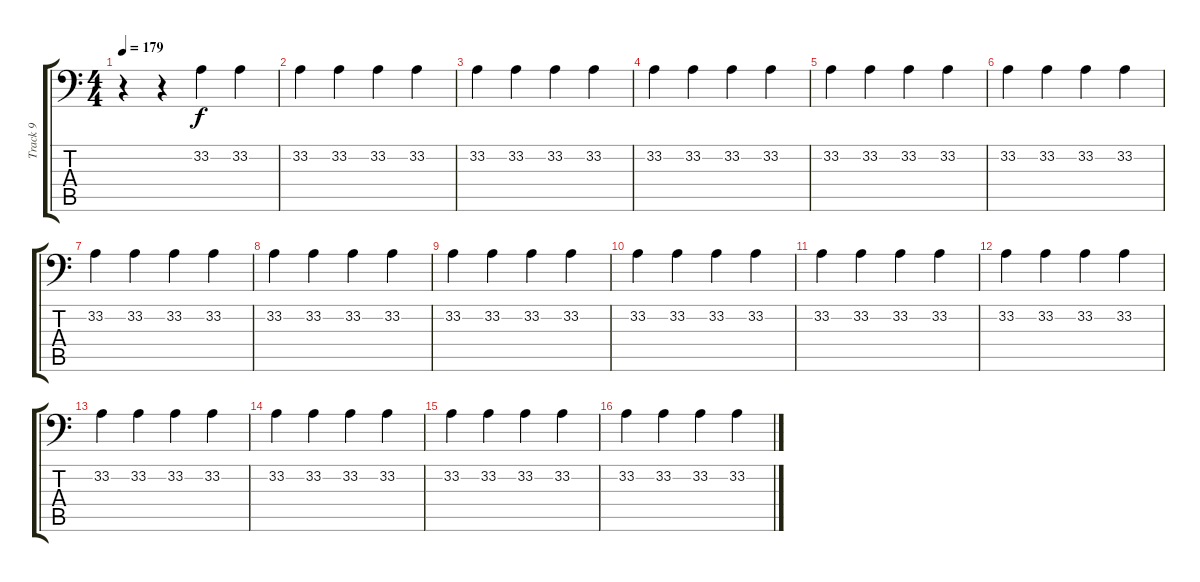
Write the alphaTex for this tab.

\track ("Track 9" "Track 9") {instrument acousticgrandpiano}
\staff {score tabs}
\tuning (C-1 C-1 C-1 C-1 C-1 C-1) {hide}
\ts (4 4)
\tempo 179
\clef f4
\ks c
r.4{dy f} r.4 33.2.4 33.2.4 |
33.2.4 33.2.4 33.2.4 33.2.4 |
33.2.4 33.2.4 33.2.4 33.2.4 |
33.2.4 33.2.4 33.2.4 33.2.4 |
33.2.4 33.2.4 33.2.4 33.2.4 |
33.2.4 33.2.4 33.2.4 33.2.4 |
33.2.4 33.2.4 33.2.4 33.2.4 |
33.2.4 33.2.4 33.2.4 33.2.4 |
33.2.4 33.2.4 33.2.4 33.2.4 |
33.2.4 33.2.4 33.2.4 33.2.4 |
33.2.4 33.2.4 33.2.4 33.2.4 |
33.2.4 33.2.4 33.2.4 33.2.4 |
33.2.4 33.2.4 33.2.4 33.2.4 |
33.2.4 33.2.4 33.2.4 33.2.4 |
33.2.4 33.2.4 33.2.4 33.2.4 |
33.2.4 33.2.4 33.2.4 33.2.4
